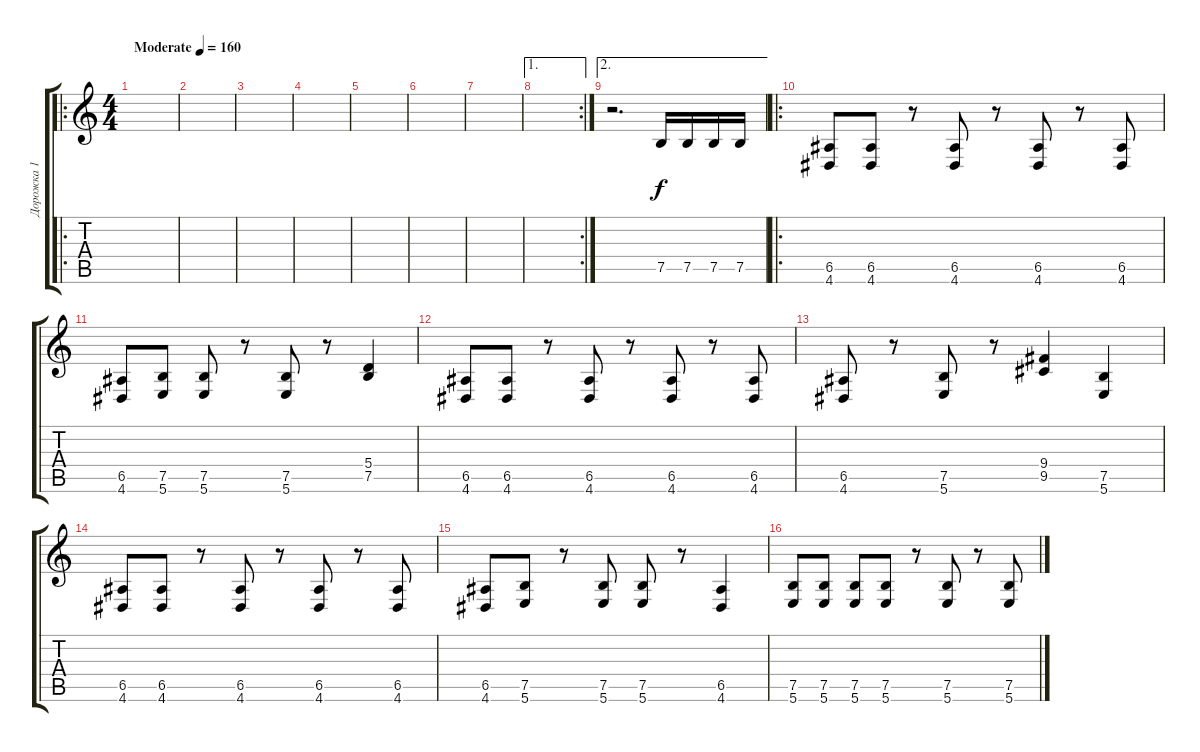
\track ("Дорожка 1" "Дорожка 1") {instrument overdrivenguitar}
\staff {score tabs}
\tuning (B3 Gb3 D3 A2 E2 B1) {hide}
\ro
\ts (4 4)
\tempo (160 "Moderate")
\clef g2
\ks c
|
|
|
|
|
|
|
\ae 1
\rc 2
|
\ae 2
r.2{d} 7.5.16 7.5.16 7.5.16 7.5.16 |
\ro
(6.5 4.6).8 (6.5 4.6).8 r.8 (6.5 4.6).8 r.8 (6.5 4.6).8 r.8 (6.5 4.6).8 |
(6.5 4.6).8 (7.5 5.6).8 (7.5 5.6).8 r.8 (7.5 5.6).8 r.8 (5.4 7.5).4 |
(6.5 4.6).8 (6.5 4.6).8 r.8 (6.5 4.6).8 r.8 (6.5 4.6).8 r.8 (6.5 4.6).8 |
(6.5 4.6).8 r.8 (7.5 5.6).8 r.8 (9.4 9.5).4 (7.5 5.6).4 |
(6.5 4.6).8 (6.5 4.6).8 r.8 (6.5 4.6).8 r.8 (6.5 4.6).8 r.8 (6.5 4.6).8 |
(6.5 4.6).8 (7.5 5.6).8 r.8 (7.5 5.6).8 (7.5 5.6).8 r.8 (6.5 4.6).4 |
(7.5 5.6).8 (7.5 5.6).8 (7.5 5.6).8 (7.5 5.6).8 r.8 (7.5 5.6).8 r.8 (7.5 5.6).8
